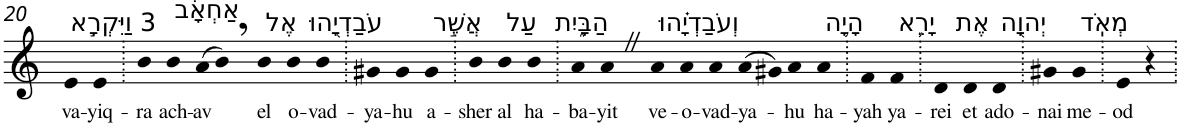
**kern	**text
*part1	*part1
*staff1	*staff1
*I"Piano	*
*I'Pno	*
!!LO:PB:g=z
*clefG2	*
*k[]	*
=20	=20
!LO:TX:a:t=3 וַיִּקְרָ֣א	!
!	!LO:LY:b
4e	va-
!	!LO:LY:b
4e	-yiq-
=21.	=21.
!	!LO:LY:b
4b	-ra
!LO:TX:a:t=אַחְאָ֔ב	!
!	!LO:LY:b
4b	ach-
!	!LO:LY:b
(>8a	-av
8b,)	.
!LO:TX:a:t=אֶל	!
!	!LO:LY:b
4b	el
!LO:TX:a:t=עֹבַדְיָ֖הוּ	!
!	!LO:LY:b
4b	o-
!	!LO:LY:b
4b	-vad-
=22.	=22.
!	!LO:LY:b
4g#X	-ya-
!	!LO:LY:b
4g#	-hu
!LO:TX:a:t=אֲשֶׁ֣ר	!
!	!LO:LY:b
4g#	a-
=23.	=23.
!	!LO:LY:b
4b	-sher
!LO:TX:a:t=עַל	!
!	!LO:LY:b
4b	al
!LO:TX:a:t=הַבָּ֑יִת	!
!	!LO:LY:b
4b	ha-
=24.	=24.
!	!LO:LY:b
4a	-ba-
!	!LO:LY:b
4aZ	-yit
!LO:TX:a:t=וְעֹבַדְיָ֗הוּ	!
!	!LO:LY:b
4a	ve-
!	!LO:LY:b
4a	-o-
!	!LO:LY:b
4a	-vad-
!	!LO:LY:b
(>8a	-ya-
8g#X)	.
!	!LO:LY:b
4a	-hu
!LO:TX:a:t=הָיָ֥ה	!
!	!LO:LY:b
4a	ha-
=25.	=25.
!	!LO:LY:b
4f	-yah
!LO:TX:a:t=יָרֵ֛א	!
!	!LO:LY:b
4f	ya-
=26.	=26.
!	!LO:LY:b
4d	-rei
!LO:TX:a:t=אֶת	!
!	!LO:LY:b
4d	et
!LO:TX:a:t=יְהוָ֖ה	!
!	!LO:LY:b
4d	ado-
=27.	=27.
!	!LO:LY:b
4g#X	-nai
!LO:TX:a:t=מְאֹֽד	!
!	!LO:LY:b
4g#	me-
=28.	=28.
!	!LO:LY:b
4e	-od
4r	.
=.	=.
*-	*-
